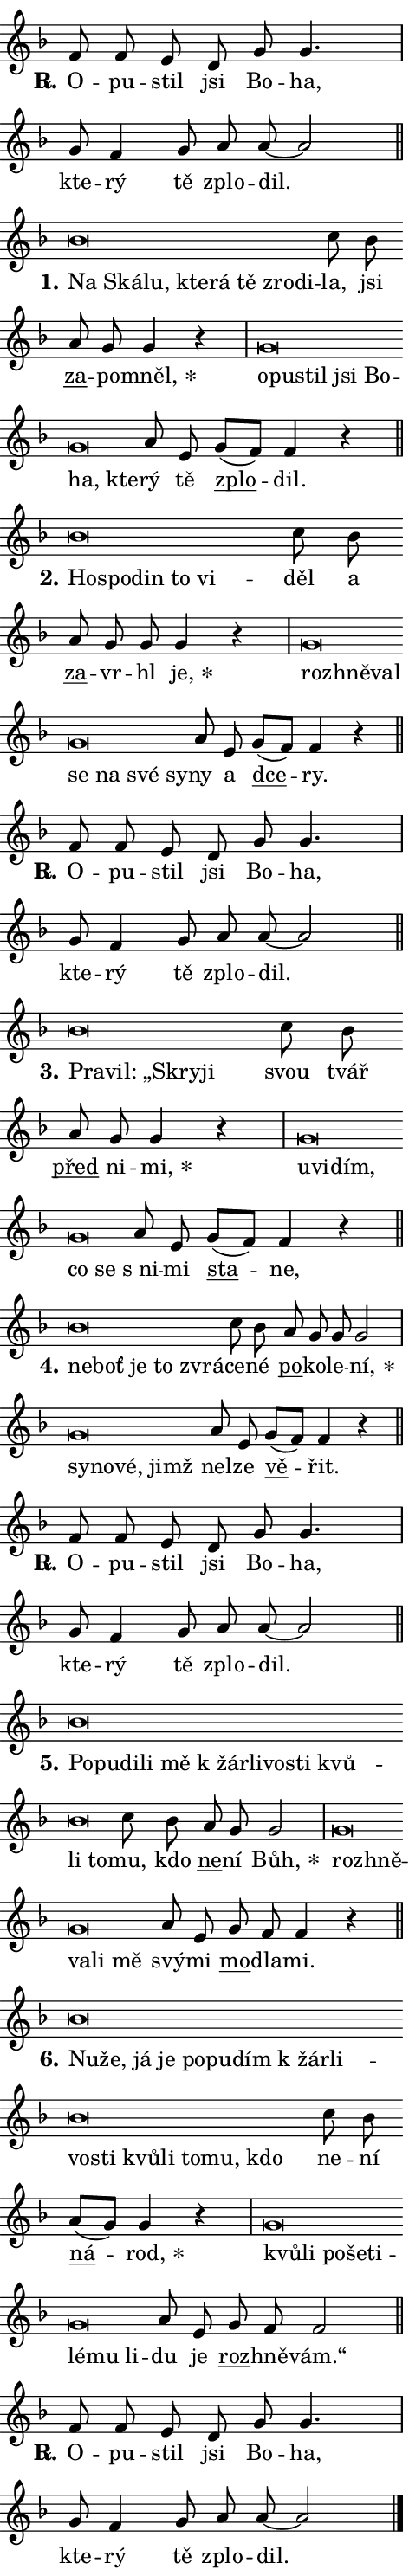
\version "2.24.0"
\header { tagline = "" }
\paper {
  indent = 0\cm
  top-margin = 0\cm
  right-margin = 0.13\cm % to fit lyric hyphens
  bottom-margin = 0\cm
  left-margin = 0\cm
  paper-width = 8\cm
  page-breaking = #ly:one-page-breaking
  system-system-spacing.basic-distance = #11
  score-system-spacing.basic-distance = #11
  ragged-last = ##f
}


%% Author: Thomas Morley
%% https://lists.gnu.org/archive/html/lilypond-user/2020-05/msg00002.html
#(define (line-position grob)
"Returns position of @var[grob} in current system:
   @code{'start}, if at first time-step
   @code{'end}, if at last time-step
   @code{'middle} otherwise
"
  (let* ((col (ly:item-get-column grob))
         (ln (ly:grob-object col 'left-neighbor))
         (rn (ly:grob-object col 'right-neighbor))
         (col-to-check-left (if (ly:grob? ln) ln col))
         (col-to-check-right (if (ly:grob? rn) rn col))
         (break-dir-left
           (and
             (ly:grob-property col-to-check-left 'non-musical #f)
             (ly:item-break-dir col-to-check-left)))
         (break-dir-right
           (and
             (ly:grob-property col-to-check-right 'non-musical #f)
             (ly:item-break-dir col-to-check-right))))
        (cond ((eqv? 1 break-dir-left) 'start)
              ((eqv? -1 break-dir-right) 'end)
              (else 'middle))))

#(define (tranparent-at-line-position vctor)
  (lambda (grob)
  "Relying on @code{line-position} select the relevant enry from @var{vctor}.
Used to determine transparency,"
    (case (line-position grob)
      ((end) (not (vector-ref vctor 0)))
      ((middle) (not (vector-ref vctor 1)))
      ((start) (not (vector-ref vctor 2))))))

noteHeadBreakVisibility =
#(define-music-function (break-visibility)(vector?)
"Makes @code{NoteHead}s transparent relying on @var{break-visibility}"
#{
  \override NoteHead.transparent =
    #(tranparent-at-line-position break-visibility)
#})

#(define delete-ledgers-for-transparent-note-heads
  (lambda (grob)
    "Reads whether a @code{NoteHead} is transparent.
If so this @code{NoteHead} is removed from @code{'note-heads} from
@var{grob}, which is supposed to be @code{LedgerLineSpanner}.
As a result ledgers are not printed for this @code{NoteHead}"
    (let* ((nhds-array (ly:grob-object grob 'note-heads))
           (nhds-list
             (if (ly:grob-array? nhds-array)
                 (ly:grob-array->list nhds-array)
                 '()))
           ;; Relies on the transparent-property being done before
           ;; Staff.LedgerLineSpanner.after-line-breaking is executed.
           ;; This is fragile ...
           (to-keep
             (remove
               (lambda (nhd)
                 (ly:grob-property nhd 'transparent #f))
               nhds-list)))
      ;; TODO find a better method to iterate over grob-arrays, similiar
      ;; to filter/remove etc for lists
      ;; For now rebuilt from scratch
      (set! (ly:grob-object grob 'note-heads)  '())
      (for-each
        (lambda (nhd)
          (ly:pointer-group-interface::add-grob grob 'note-heads nhd))
        to-keep))))

squashNotes = {
  \override NoteHead.X-extent = #'(-0.2 . 0.2)
  \override NoteHead.Y-extent = #'(-0.75 . 0)
  \override NoteHead.stencil =
    #(lambda (grob)
       (let ((pos (ly:grob-property grob 'staff-position)))
         (begin
           (if (< pos -7) (display "ERROR: Lower brevis then expected\n") (display ""))
           (if (<= pos -6) ly:text-interface::print ly:note-head::print))))
}
unSquashNotes = {
  \revert NoteHead.X-extent
  \revert NoteHead.Y-extent
  \revert NoteHead.stencil
}

hideNotes = \noteHeadBreakVisibility #begin-of-line-visible
unHideNotes = \noteHeadBreakVisibility #all-visible

% work-around for resetting accidentals
% https://lilypond.org/doc/v2.23/Documentation/notation/displaying-rhythms#unmetered-music
cadenzaMeasure = {
  \cadenzaOff
  \partial 1024 s1024
  \cadenzaOn
}

#(define-markup-command (accent layout props text) (markup?)
  "Underline accented syllable"
  (interpret-markup layout props
    #{\markup \override #'(offset . 4.3) \underline { #text }#}))

responsum = \markup \concat {
  "R" \hspace #-1.05 \path #0.1 #'((moveto 0 0.07) (lineto 0.9 0.8)) \hspace #0.05 "."
}

spaceSize = #0.6828661417322834 % exact space size for TeX Gyre Schola

\layout {
  \context {
    \Staff
    \remove "Time_signature_engraver"
    \override LedgerLineSpanner.after-line-breaking = #delete-ledgers-for-transparent-note-heads
  }
  \context {
    \Lyrics {
      \override LyricSpace.minimum-distance = \spaceSize
      \override LyricText.font-name = #"TeX Gyre Schola"
      \override LyricText.font-size = 1
      \override StanzaNumber.font-name = #"TeX Gyre Schola Bold"
      \override StanzaNumber.font-size = 1
    }
  }
  \context {
    \Score 
    \override NoteHead.text =
      #(lambda (grob) 
        (let ((pos (ly:grob-property grob 'staff-position)))
          #{\markup {
            \combine
              \halign #-0.55 \raise #(if (= pos -6) 0 0.5) \override #'(thickness . 2) \draw-line #'(3.2 . 0)
              \musicglyph "noteheads.sM1"
          }#}))
  }
}

% magnetic-lyrics.ily
%
%   written by
%     Jean Abou Samra <jean@abou-samra.fr>
%     Werner Lemberg <wl@gnu.org>
%
%   adapted by
%     Jiri Hon <jiri.hon@gmail.com>
%
% Version 2022-Apr-15

% https://www.mail-archive.com/lilypond-user@gnu.org/msg149350.html

#(define (Left_hyphen_pointer_engraver context)
   "Collect syllable-hyphen-syllable occurrences in lyrics and store
them in properties.  This engraver only looks to the left.  For
example, if the lyrics input is @code{foo -- bar}, it does the
following.

@itemize @bullet
@item
Set the @code{text} property of the @code{LyricHyphen} grob between
@q{foo} and @q{bar} to @code{foo}.

@item
Set the @code{left-hyphen} property of the @code{LyricText} grob with
text @q{foo} to the @code{LyricHyphen} grob between @q{foo} and
@q{bar}.
@end itemize

Use this auxiliary engraver in combination with the
@code{lyric-@/text::@/apply-@/magnetic-@/offset!} hook."
   (let ((hyphen #f)
         (text #f))
     (make-engraver
      (acknowledgers
       ((lyric-syllable-interface engraver grob source-engraver)
        (set! text grob)))
      (end-acknowledgers
       ((lyric-hyphen-interface engraver grob source-engraver)
        ;(when (not (grob::has-interface grob 'lyric-space-interface))
          (set! hyphen grob)));)
      ((stop-translation-timestep engraver)
       (when (and text hyphen)
         (ly:grob-set-object! text 'left-hyphen hyphen))
       (set! text #f)
       (set! hyphen #f)))))

#(define (lyric-text::apply-magnetic-offset! grob)
   "If the space between two syllables is less than the value in
property @code{LyricText@/.details@/.squash-threshold}, move the right
syllable to the left so that it gets concatenated with the left
syllable.

Use this function as a hook for
@code{LyricText@/.after-@/line-@/breaking} if the
@code{Left_@/hyphen_@/pointer_@/engraver} is active."
   (let ((hyphen (ly:grob-object grob 'left-hyphen #f)))
     (when hyphen
       (let ((left-text (ly:spanner-bound hyphen LEFT)))
         (when (grob::has-interface left-text 'lyric-syllable-interface)
           (let* ((common (ly:grob-common-refpoint grob left-text X))
                  (this-x-ext (ly:grob-extent grob common X))
                  (left-x-ext
                   (begin
                     ;; Trigger magnetism for left-text.
                     (ly:grob-property left-text 'after-line-breaking)
                     (ly:grob-extent left-text common X)))
                  ;; `delta` is the gap width between two syllables.
                  (delta (- (interval-start this-x-ext)
                            (interval-end left-x-ext)))
                  (details (ly:grob-property grob 'details))
                  (threshold (assoc-get 'squash-threshold details 0.2)))
             (when (< delta threshold)
               (let* (;; We have to manipulate the input text so that
                      ;; ligatures crossing syllable boundaries are not
                      ;; disabled.  For languages based on the Latin
                      ;; script this is essentially a beautification.
                      ;; However, for non-Western scripts it can be a
                      ;; necessity.
                      (lt (ly:grob-property left-text 'text))
                      (rt (ly:grob-property grob 'text))
                      (is-space (grob::has-interface hyphen 'lyric-space-interface))
                      (space (if is-space " " ""))
                      (extra-delta (if is-space spaceSize 0))
                      ;; Append new syllable.
                      (ltrt-space (if (and (string? lt) (string? rt))
                                (string-append lt space rt)
                                (make-concat-markup (list lt space rt))))
                      ;; Right-align `ltrt` to the right side.
                      (ltrt-space-markup (grob-interpret-markup
                               grob
                               (make-translate-markup
                                (cons (interval-length this-x-ext) 0)
                                (make-right-align-markup ltrt-space)))))
                 (begin
                   ;; Don't print `left-text`.
                   (ly:grob-set-property! left-text 'stencil #f)
                   ;; Set text and stencil (which holds all collected
                   ;; syllables so far) and shift it to the left.
                   (ly:grob-set-property! grob 'text ltrt-space)
                   (ly:grob-set-property! grob 'stencil ltrt-space-markup)
                   (ly:grob-translate-axis! grob (- (- delta extra-delta)) X))))))))))


#(define (lyric-hyphen::displace-bounds-first grob)
   ;; Make very sure this callback isn't triggered too early.
   (let ((left (ly:spanner-bound grob LEFT))
         (right (ly:spanner-bound grob RIGHT)))
     (ly:grob-property left 'after-line-breaking)
     (ly:grob-property right 'after-line-breaking)
     (ly:lyric-hyphen::print grob)))

squashThreshold = #0.4

\layout {
  \context {
    \Lyrics
    \consists #Left_hyphen_pointer_engraver
    \override LyricText.after-line-breaking =
      #lyric-text::apply-magnetic-offset!
    \override LyricHyphen.stencil = #lyric-hyphen::displace-bounds-first
    \override LyricText.details.squash-threshold = \squashThreshold
    \override LyricHyphen.minimum-distance = 0
    \override LyricHyphen.minimum-length = \squashThreshold
  }
}

squashText = \override LyricText.details.squash-threshold = 9999
unSquashText = \override LyricText.details.squash-threshold = \squashThreshold

leftText = \override LyricText.self-alignment-X = #LEFT
unLeftText = \revert LyricText.self-alignment-X

starOffset = #(lambda (grob) 
                (let ((x_offset (ly:self-alignment-interface::aligned-on-x-parent grob)))
                  (if (= x_offset 0) 0 (+ x_offset 1.2))))

star = #(define-music-function (syllable)(string?)
"Append star separator at the end of a syllable"
#{
  \once \override LyricText.X-offset = #starOffset
  \lyricmode { \markup {
    #syllable
    \override #'((font-name . "TeX Gyre Schola Bold")) \hspace #0.2 \lower #0.65 \larger "*"
  } }
#})

starAccent = #(define-music-function (syllable)(string?)
"Append star separator at the end of a syllable and make accent"
#{
  \once \override LyricText.X-offset = #starOffset
  \lyricmode { \markup {
    \accent #syllable
    \override #'((font-name . "TeX Gyre Schola Bold")) \hspace #0.2 \lower #0.65 \larger "*"
  } }
#})

breath = #(define-music-function (syllable)(string?)
"Append breathing indicator at the end of a syllable"
#{
  \lyricmode { \markup { #syllable "+" } }
#})

optionalBreath = #(define-music-function (syllable)(string?)
"Append optional breathing indicator at the end of a syllable"
#{
  \lyricmode { \markup { #syllable "(+)" } }
#})


\score {
    <<
        \new Voice = "melody" { \cadenzaOn \key f \major \relative { f'8 f e d g g4. \cadenzaMeasure \bar "|" g8 f4 g8 a a~ a2 \cadenzaMeasure \bar "||" \break } }
        \new Lyrics \lyricsto "melody" { \lyricmode { \set stanza = \responsum
O -- pu -- stil jsi Bo -- ha, kte -- rý tě zplo -- dil. } }
    >>
    \layout {}
}

\score {
    <<
        \new Voice = "melody" { \cadenzaOn \key f \major \relative { \squashNotes bes'\breve*1/16 \hideNotes \breve*1/16 \bar "" \breve*1/16 \bar "" \breve*1/16 \bar "" \breve*1/16 \bar "" \breve*1/16 \bar "" \breve*1/16 \breve*1/16 \bar "" \unHideNotes \unSquashNotes c8 bes \bar "" a g g4 r \cadenzaMeasure \bar "|" \squashNotes g\breve*1/16 \hideNotes \breve*1/16 \bar "" \breve*1/16 \bar "" \breve*1/16 \bar "" \breve*1/16 \bar "" \breve*1/16 \breve*1/16 \bar "" \unHideNotes \unSquashNotes a8 e \bar "" g[( f)] f4 r \cadenzaMeasure \bar "||" \break } }
        \new Lyrics \lyricsto "melody" { \lyricmode { \set stanza = "1."
\leftText Na \squashText Ská -- lu, kte -- rá tě zro -- di -- \unLeftText \unSquashText la, jsi \markup \accent za -- po -- \star mněl, \leftText o -- \squashText pu -- stil jsi Bo -- ha, kte -- \unLeftText \unSquashText rý tě \markup \accent zplo -- dil. } }
    >>
    \layout {}
}

\score {
    <<
        \new Voice = "melody" { \cadenzaOn \key f \major \relative { \squashNotes bes'\breve*1/16 \hideNotes \breve*1/16 \bar "" \breve*1/16 \bar "" \breve*1/16 \breve*1/16 \bar "" \unHideNotes \unSquashNotes c8 bes \bar "" a g g g4 r \cadenzaMeasure \bar "|" \squashNotes g\breve*1/16 \hideNotes \breve*1/16 \bar "" \breve*1/16 \bar "" \breve*1/16 \bar "" \breve*1/16 \bar "" \breve*1/16 \breve*1/16 \bar "" \unHideNotes \unSquashNotes a8 e \bar "" g[( f)] f4 r \cadenzaMeasure \bar "||" \break } }
        \new Lyrics \lyricsto "melody" { \lyricmode { \set stanza = "2."
\leftText Ho -- \squashText spo -- din to vi -- \unLeftText \unSquashText děl a \markup \accent za -- vr -- hl \star je, \leftText roz -- \squashText hně -- val se na své sy -- \unLeftText \unSquashText ny a \markup \accent dce -- ry. } }
    >>
    \layout {}
}

\score {
    <<
        \new Voice = "melody" { \cadenzaOn \key f \major \relative { f'8 f e d g g4. \cadenzaMeasure \bar "|" g8 f4 g8 a a~ a2 \cadenzaMeasure \bar "||" \break } }
        \new Lyrics \lyricsto "melody" { \lyricmode { \set stanza = \responsum
O -- pu -- stil jsi Bo -- ha, kte -- rý tě zplo -- dil. } }
    >>
    \layout {}
}

\score {
    <<
        \new Voice = "melody" { \cadenzaOn \key f \major \relative { \squashNotes bes'\breve*1/16 \hideNotes \breve*1/16 \bar "" \breve*1/16 \breve*1/16 \bar "" \unHideNotes \unSquashNotes c8 bes \bar "" a g g4 r \cadenzaMeasure \bar "|" \squashNotes g\breve*1/16 \hideNotes \breve*1/16 \bar "" \breve*1/16 \bar "" \breve*1/16 \breve*1/16 \bar "" \unHideNotes \unSquashNotes a8 e \bar "" g[( f)] f4 r \cadenzaMeasure \bar "||" \break } }
        \new Lyrics \lyricsto "melody" { \lyricmode { \set stanza = "3."
\leftText Pra -- \squashText vil: „Skry -- ji \unLeftText \unSquashText svou tvář \markup \accent před ni -- \star mi, \leftText u -- \squashText vi -- dím, co se \unLeftText \unSquashText "s ni" -- mi \markup \accent sta -- ne, } }
    >>
    \layout {}
}

\score {
    <<
        \new Voice = "melody" { \cadenzaOn \key f \major \relative { \squashNotes bes'\breve*1/16 \hideNotes \breve*1/16 \bar "" \breve*1/16 \bar "" \breve*1/16 \breve*1/16 \bar "" \unHideNotes \unSquashNotes c8 bes \bar "" a g g g2 \cadenzaMeasure \bar "|" \squashNotes g\breve*1/16 \hideNotes \breve*1/16 \bar "" \breve*1/16 \breve*1/16 \bar "" \unHideNotes \unSquashNotes a8 e \bar "" g[( f)] f4 r \cadenzaMeasure \bar "||" \break } }
        \new Lyrics \lyricsto "melody" { \lyricmode { \set stanza = "4."
\leftText ne -- \squashText boť je to zvrá -- \unLeftText \unSquashText ce -- né \markup \accent po -- ko -- le -- \star ní, \leftText sy -- \squashText no -- vé, jimž \unLeftText \unSquashText nel -- ze \markup \accent vě -- řit. } }
    >>
    \layout {}
}

\score {
    <<
        \new Voice = "melody" { \cadenzaOn \key f \major \relative { f'8 f e d g g4. \cadenzaMeasure \bar "|" g8 f4 g8 a a~ a2 \cadenzaMeasure \bar "||" \break } }
        \new Lyrics \lyricsto "melody" { \lyricmode { \set stanza = \responsum
O -- pu -- stil jsi Bo -- ha, kte -- rý tě zplo -- dil. } }
    >>
    \layout {}
}

\score {
    <<
        \new Voice = "melody" { \cadenzaOn \key f \major \relative { \squashNotes bes'\breve*1/16 \hideNotes \breve*1/16 \bar "" \breve*1/16 \bar "" \breve*1/16 \bar "" \breve*1/16 \bar "" \breve*1/16 \bar "" \breve*1/16 \bar "" \breve*1/16 \bar "" \breve*1/16 \bar "" \breve*1/16 \bar "" \breve*1/16 \breve*1/16 \bar "" \unHideNotes \unSquashNotes c8 bes \bar "" a g g2 \cadenzaMeasure \bar "|" \squashNotes g\breve*1/16 \hideNotes \breve*1/16 \bar "" \breve*1/16 \bar "" \breve*1/16 \breve*1/16 \bar "" \unHideNotes \unSquashNotes a8 e \bar "" g f f4 r \cadenzaMeasure \bar "||" \break } }
        \new Lyrics \lyricsto "melody" { \lyricmode { \set stanza = "5."
\leftText Po -- \squashText pu -- di -- li mě "k žár" -- li -- vo -- sti kvů -- li to -- \unLeftText \unSquashText mu, kdo \markup \accent ne -- ní \star Bůh, \leftText roz -- \squashText hně -- va -- li mě \unLeftText \unSquashText svý -- mi \markup \accent mo -- dla -- mi. } }
    >>
    \layout {}
}

\score {
    <<
        \new Voice = "melody" { \cadenzaOn \key f \major \relative { \squashNotes bes'\breve*1/16 \hideNotes \breve*1/16 \bar "" \breve*1/16 \bar "" \breve*1/16 \bar "" \breve*1/16 \bar "" \breve*1/16 \bar "" \breve*1/16 \bar "" \breve*1/16 \bar "" \breve*1/16 \bar "" \breve*1/16 \bar "" \breve*1/16 \bar "" \breve*1/16 \bar "" \breve*1/16 \bar "" \breve*1/16 \bar "" \breve*1/16 \breve*1/16 \bar "" \unHideNotes \unSquashNotes c8 bes \bar "" a[( g)] g4 r \cadenzaMeasure \bar "|" \squashNotes g\breve*1/16 \hideNotes \breve*1/16 \bar "" \breve*1/16 \bar "" \breve*1/16 \bar "" \breve*1/16 \bar "" \breve*1/16 \bar "" \breve*1/16 \breve*1/16 \bar "" \unHideNotes \unSquashNotes a8 e \bar "" g f f2 \cadenzaMeasure \bar "||" \break } }
        \new Lyrics \lyricsto "melody" { \lyricmode { \set stanza = "6."
\leftText Nu -- \squashText že, já je po -- pu -- dím "k žár" -- li -- vo -- sti kvů -- li to -- mu, kdo \unLeftText \unSquashText ne -- ní \markup \accent ná -- \star rod, \leftText kvů -- \squashText li po -- še -- ti -- lé -- mu li -- \unLeftText \unSquashText du je \markup \accent roz -- hně -- vám.“ } }
    >>
    \layout {}
}

\score {
    <<
        \new Voice = "melody" { \cadenzaOn \key f \major \relative { f'8 f e d g g4. \cadenzaMeasure \bar "|" g8 f4 g8 a a~ a2 \cadenzaMeasure \bar "||" \break } \bar "|." }
        \new Lyrics \lyricsto "melody" { \lyricmode { \set stanza = \responsum
O -- pu -- stil jsi Bo -- ha, kte -- rý tě zplo -- dil. } }
    >>
    \layout {}
}
